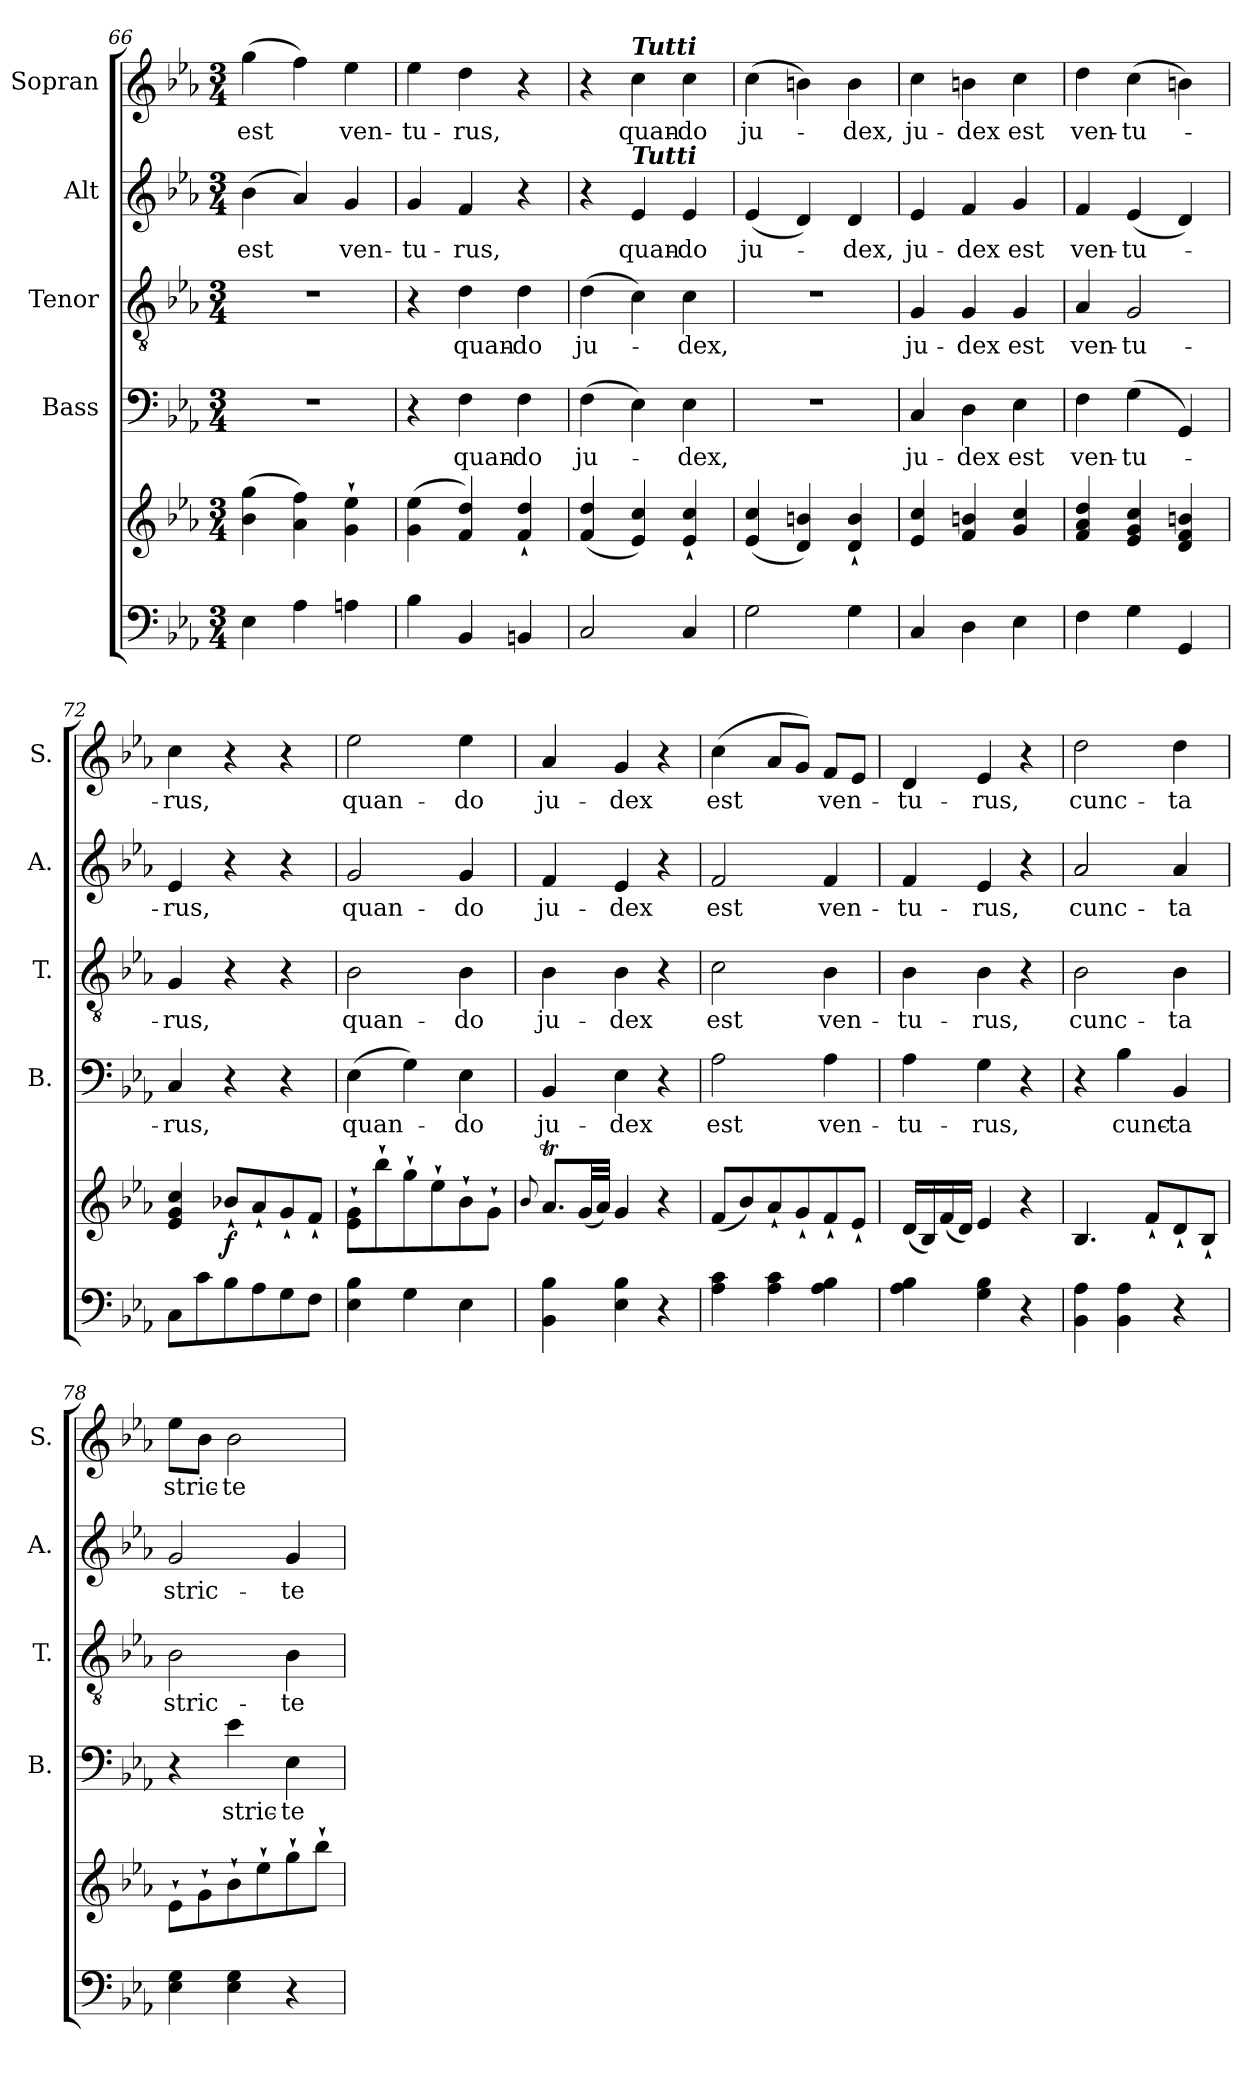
**kern	**kern	**dynam	**kern	**text	**kern	**text	**kern	**text	**kern	**text
*part5	*part5	*part5	*part4	*part4	*part3	*part3	*part2	*part2	*part1	*part1
*staff6	*staff5	*staff5/6	*staff4	*staff4	*staff3	*staff3	*staff2	*staff2	*staff1	*staff1
*	*	*	*I"Bass	*	*I"Tenor	*	*I"Alt	*	*I"Sopran	*
*	*	*	*I'B.	*	*I'T.	*	*I'A.	*	*I'S.	*
*clefF4	*clefG2	*	*clefF4	*	*clefGv2	*	*clefG2	*	*clefG2	*
*k[b-e-a-]	*k[b-e-a-]	*	*k[b-e-a-]	*	*k[b-e-a-]	*	*k[b-e-a-]	*	*k[b-e-a-]	*
*E-:	*E-:	*	*E-:	*	*E-:	*	*E-:	*	*E-:	*
*M3/4	*M3/4	*	*M3/4	*	*M3/4	*	*M3/4	*	*M3/4	*
=66	=66	=66	=66	=66	=66	=66	=66	=66	=66	=66
!	!	!	!	!	!	!	!	!LO:LY:b	!	!LO:LY:b
4E-\	(>4b-\ 4gg\	.	2.r	.	2.r	.	(>4b-\	est	(>4gg\	est
4A-\	4a-\ 4ff\)	.	.	.	.	.	4a-/)	.	4ff\)	.
!	!	!	!	!	!	!	!	!LO:LY:b	!	!LO:LY:b
4An\	4g\`> 4ee-\`>	.	.	.	.	.	4g/	ven-	4ee-\	ven-
=67	=67	=67	=67	=67	=67	=67	=67	=67	=67	=67
!	!	!	!	!	!	!	!	!LO:LY:b	!	!LO:LY:b
4B-\	(>4g\ 4ee-\	.	4r	.	4r	.	4g/	-tu-	4ee-\	-tu-
!	!	!	!	!LO:LY:b	!	!LO:LY:b	!	!LO:LY:b	!	!LO:LY:b
4BB-/	4f/ 4dd/)	.	4F\	quan-	4d\	quan-	4f/	-rus,	4dd\	-rus,
!	!	!	!	!LO:LY:b	!	!LO:LY:b	!	!	!	!
4BBn/	4f/`< 4dd/`<	.	4F\	-do	4d\	-do	4r	.	4r	.
=68	=68	=68	=68	=68	=68	=68	=68	=68	=68	=68
!	!	!	!	!LO:LY:b	!	!LO:LY:b	!	!	!	!
2C/	(<4f/ 4dd/	.	(>4F\	ju-	(>4d\	ju-	4r	.	4r	.
!	!	!	!	!	!	!	!	!	!LO:TX:a:Bi:t=Tutti	!
!	!	!	!	!	!	!	!LO:TX:a:Bi:t=Tutti	!	!	!
!	!	!	!	!	!	!	!	!LO:LY:b	!	!LO:LY:b
.	4e-/ 4cc/)	.	4E-\)	.	4c\)	.	4e-/	quan-	4cc\	quan-
!	!	!	!	!LO:LY:b	!	!LO:LY:b	!	!LO:LY:b	!	!LO:LY:b
4C/	4e-/`< 4cc/`<	.	4E-\	-dex,	4c\	-dex,	4e-/	-do	4cc\	-do
=69	=69	=69	=69	=69	=69	=69	=69	=69	=69	=69
!	!	!	!	!	!	!	!	!LO:LY:b	!	!LO:LY:b
2G\	(<4e-/ 4cc/	.	2.r	.	2.r	.	(<4e-/	ju-	(>4cc\	ju-
.	4d/ 4bn/)	.	.	.	.	.	4d/)	.	4bn\)	.
!	!	!	!	!	!	!	!	!LO:LY:b	!	!LO:LY:b
4G\	4d/`< 4b/`<	.	.	.	.	.	4d/	-dex,	4b\	-dex,
!!LO:PB:g=z
=70	=70	=70	=70	=70	=70	=70	=70	=70	=70	=70
!	!	!	!	!LO:LY:b	!	!LO:LY:b	!	!LO:LY:b	!	!LO:LY:b
4C/	4e-/ 4cc/	.	4C/	ju-	4G/	ju-	4e-/	ju-	4cc\	ju-
!	!	!	!	!LO:LY:b	!	!LO:LY:b	!	!LO:LY:b	!	!LO:LY:b
4D\	4f/ 4bn/	.	4D\	-dex	4G/	-dex	4f/	-dex	4bn\	-dex
!	!	!	!	!LO:LY:b	!	!LO:LY:b	!	!LO:LY:b	!	!LO:LY:b
4E-\	4g/ 4cc/	.	4E-\	est	4G/	est	4g/	est	4cc\	est
=71	=71	=71	=71	=71	=71	=71	=71	=71	=71	=71
!	!	!	!	!LO:LY:b	!	!LO:LY:b	!	!LO:LY:b	!	!LO:LY:b
4F\	4f/ 4a-/ 4dd/	.	4F\	ven-	4A-/	ven-	4f/	ven-	4dd\	ven-
!	!	!	!	!LO:LY:b	!	!LO:LY:b	!	!LO:LY:b	!	!LO:LY:b
4G\	4e-/ 4g/ 4cc/	.	(>4G\	-tu-	2G/	-tu-	(<4e-/	-tu-	(>4cc\	-tu-
4GG/	4d/ 4f/ 4bn/	.	4GG/)	.	.	.	4d/)	.	4bn\)	.
=72	=72	=72	=72	=72	=72	=72	=72	=72	=72	=72
!	!	!	!	!LO:LY:b	!	!LO:LY:b	!	!LO:LY:b	!	!LO:LY:b
8C\L	4e-/ 4g/ 4cc/	.	4C/	-rus,	4G/	-rus,	4e-/	-rus,	4cc\	-rus,
8c\	.	.	.	.	.	.	.	.	.	.
!	!	!LO:DY:b	!	!	!	!	!	!	!	!
8B-\	8b-X`</L	f	4r	.	4r	.	4r	.	4r	.
8A-\	8a-`</	.	.	.	.	.	.	.	.	.
8G\	8g`</	.	4r	.	4r	.	4r	.	4r	.
8F\J	8f`</J	.	.	.	.	.	.	.	.	.
=73	=73	=73	=73	=73	=73	=73	=73	=73	=73	=73
!	!	!	!	!LO:LY:b	!	!LO:LY:b	!	!LO:LY:b	!	!LO:LY:b
4E-\ 4B-\	8e-\`> 8g\`>L	.	(>4E-\	quan-	2B-\	quan-	2g/	quan-	2ee-\	quan-
.	8bb-`>\	.	.	.	.	.	.	.	.	.
4G\	8gg`>\	.	4G\)	.	.	.	.	.	.	.
.	8ee-`>\	.	.	.	.	.	.	.	.	.
!	!	!	!	!LO:LY:b	!	!LO:LY:b	!	!LO:LY:b	!	!LO:LY:b
4E-\	8b-`>\	.	4E-\	-do	4B-\	-do	4g/	-do	4ee-\	-do
.	8g`>\J	.	.	.	.	.	.	.	.	.
=74	=74	=74	=74	=74	=74	=74	=74	=74	=74	=74
.	8qqb-/	.	.	.	.	.	.	.	.	.
!	!	!	!	!LO:LY:b	!	!LO:LY:b	!	!LO:LY:b	!	!LO:LY:b
4BB-\ 4B-\	8.a-T/L	.	4BB-/	ju-	4B-\	ju-	4f/	ju-	4a-/	ju-
.	(<32g/LL	.	.	.	.	.	.	.	.	.
.	32a-/JJJ)	.	.	.	.	.	.	.	.	.
!	!	!	!	!LO:LY:b	!	!LO:LY:b	!	!LO:LY:b	!	!LO:LY:b
4E-\ 4B-\	4g/	.	4E-\	-dex	4B-\	-dex	4e-/	-dex	4g/	-dex
4r	4r	.	4r	.	4r	.	4r	.	4r	.
=75	=75	=75	=75	=75	=75	=75	=75	=75	=75	=75
!	!	!	!	!LO:LY:b	!	!LO:LY:b	!	!LO:LY:b	!	!LO:LY:b
4A-\ 4c\	(<8f/L	.	2A-\	est	2c\	est	2f/	est	(>4cc\	est
.	8b-/)	.	.	.	.	.	.	.	.	.
4A-\ 4c\	8a-`</	.	.	.	.	.	.	.	8a-/L	.
.	8g`</	.	.	.	.	.	.	.	8g/J)	.
!	!	!	!	!LO:LY:b	!	!LO:LY:b	!	!LO:LY:b	!	!LO:LY:b
4A-\ 4B-\	8f`</	.	4A-\	ven-	4B-\	ven-	4f/	ven-	8f/L	ven-
.	8e-`</J	.	.	.	.	.	.	.	8e-/J	.
!!LO:LB:g=z
=76	=76	=76	=76	=76	=76	=76	=76	=76	=76	=76
!	!	!	!	!LO:LY:b	!	!LO:LY:b	!	!LO:LY:b	!	!LO:LY:b
4A-\ 4B-\	(<16d/LL	.	4A-\	-tu-	4B-\	-tu-	4f/	-tu-	4d/	-tu-
.	16B-/)	.	.	.	.	.	.	.	.	.
.	(<16f/	.	.	.	.	.	.	.	.	.
.	16d/JJ)	.	.	.	.	.	.	.	.	.
!	!	!	!	!LO:LY:b	!	!LO:LY:b	!	!LO:LY:b	!	!LO:LY:b
4G\ 4B-\	4e-/	.	4G\	-rus,	4B-\	-rus,	4e-/	-rus,	4e-/	-rus,
4r	4r	.	4r	.	4r	.	4r	.	4r	.
=77	=77	=77	=77	=77	=77	=77	=77	=77	=77	=77
!	!	!	!	!	!	!LO:LY:b	!	!LO:LY:b	!	!LO:LY:b
4BB-\ 4A-\	4.B-/	.	4r	.	2B-\	cunc-	2a-/	cunc-	2dd\	cunc-
!	!	!	!	!LO:LY:b	!	!	!	!	!	!
4BB-\ 4A-\	.	.	4B-\	cunc-	.	.	.	.	.	.
.	8f`</L	.	.	.	.	.	.	.	.	.
!	!	!	!	!LO:LY:b	!	!LO:LY:b	!	!LO:LY:b	!	!LO:LY:b
4r	8d`</	.	4BB-/	-ta	4B-\	-ta	4a-/	-ta	4dd\	-ta
.	8B-`</J	.	.	.	.	.	.	.	.	.
=78	=78	=78	=78	=78	=78	=78	=78	=78	=78	=78
!	!	!	!	!	!	!LO:LY:b	!	!LO:LY:b	!	!LO:LY:b
4E-\ 4G\	8e-`>\L	.	4r	.	2B-\	stric-	2g/	stric-	8ee-\L	stric-
.	8g`>\	.	.	.	.	.	.	.	8b-\J	.
!	!	!	!	!LO:LY:b	!	!	!	!	!	!LO:LY:b
4E-\ 4G\	8b-`>\	.	4e-\	stric-	.	.	.	.	2b-\	-te
.	8ee-`>\	.	.	.	.	.	.	.	.	.
!	!	!	!	!LO:LY:b	!	!LO:LY:b	!	!LO:LY:b	!	!
4r	8gg`>\	.	4E-\	-te	4B-\	-te	4g/	-te	.	.
.	8bb-`>\J	.	.	.	.	.	.	.	.	.
=	=	=	=	=	=	=	=	=	=	=
*-	*-	*-	*-	*-	*-	*-	*-	*-	*-	*-
